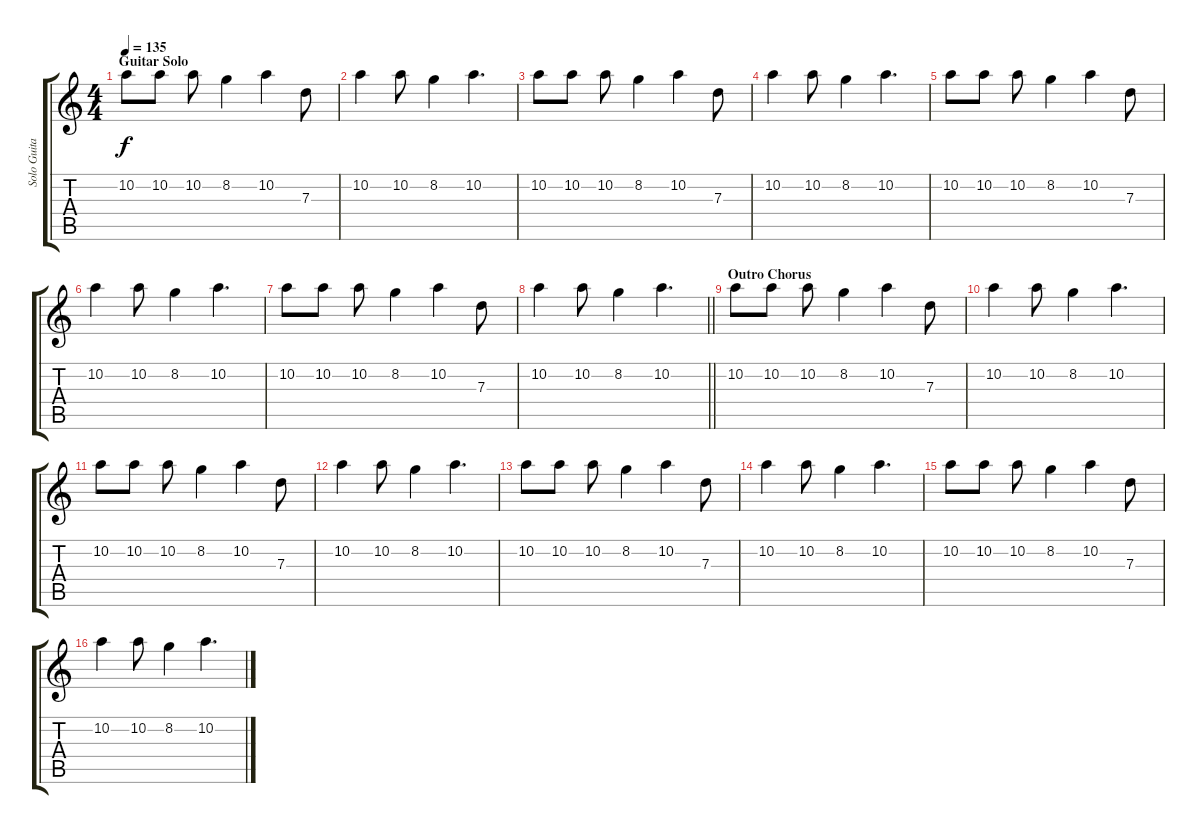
\track ("Solo Guitar" "Solo Guita") {instrument overdrivenguitar}
\staff {score tabs}
\tuning (E4 B3 G3 D3 A2 E2) {hide}
\ts (4 4)
\section ("" "Guitar Solo")
\tempo 135
\clef g2
\ks c
10.2.8{dy f} 10.2.8 10.2.8 8.2.4 10.2.4 7.3.8 |
10.2.4 10.2.8 8.2.4 10.2.4{d} |
10.2.8 10.2.8 10.2.8 8.2.4 10.2.4 7.3.8 |
10.2.4 10.2.8 8.2.4 10.2.4{d} |
10.2.8 10.2.8 10.2.8 8.2.4 10.2.4 7.3.8 |
10.2.4 10.2.8 8.2.4 10.2.4{d} |
10.2.8 10.2.8 10.2.8 8.2.4 10.2.4 7.3.8 |
\barLineRight lightlight
10.2.4 10.2.8 8.2.4 10.2.4{d} |
\section ("" "Outro Chorus")
10.2.8 10.2.8 10.2.8 8.2.4 10.2.4 7.3.8 |
10.2.4 10.2.8 8.2.4 10.2.4{d} |
10.2.8 10.2.8 10.2.8 8.2.4 10.2.4 7.3.8 |
10.2.4 10.2.8 8.2.4 10.2.4{d} |
10.2.8 10.2.8 10.2.8 8.2.4 10.2.4 7.3.8 |
10.2.4 10.2.8 8.2.4 10.2.4{d} |
10.2.8 10.2.8 10.2.8 8.2.4 10.2.4 7.3.8 |
10.2.4 10.2.8 8.2.4 10.2.4{d}
